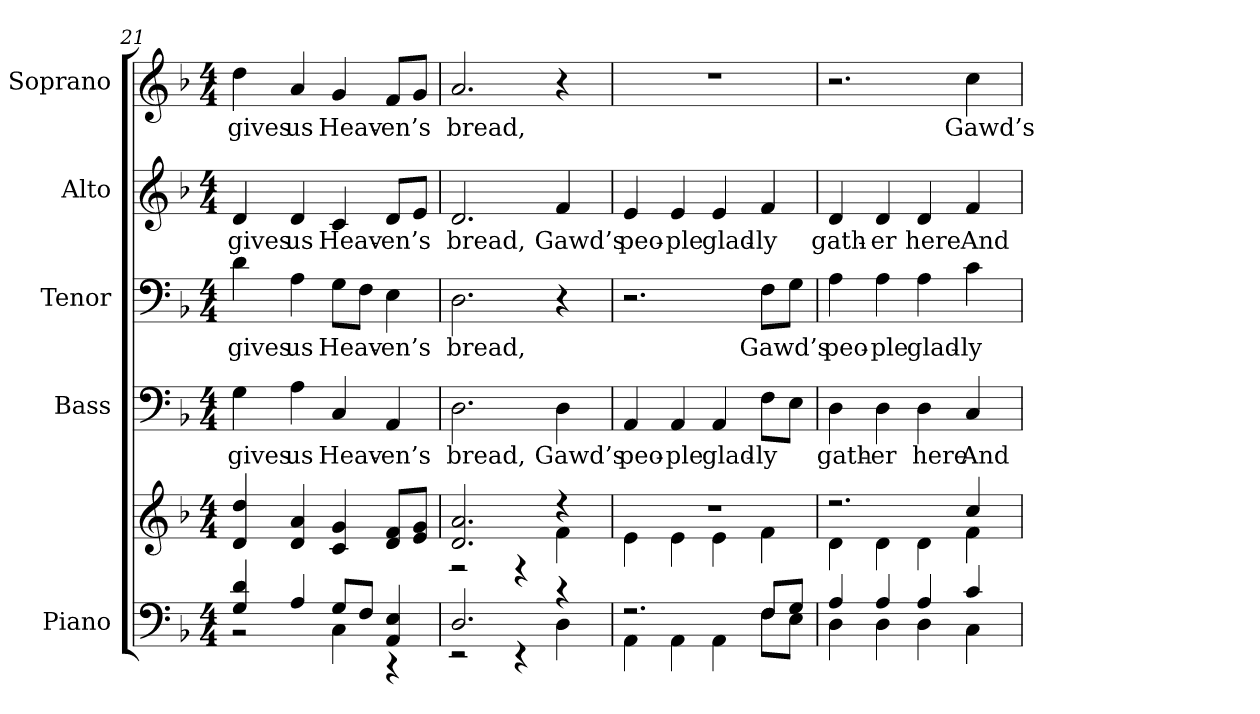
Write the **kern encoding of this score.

**kern	**kern	**kern	**text	**kern	**text	**kern	**text	**kern	**text
*part5	*part5	*part4	*part4	*part3	*part3	*part2	*part2	*part1	*part1
*staff6	*staff5	*staff4	*staff4	*staff3	*staff3	*staff2	*staff2	*staff1	*staff1
*I"Piano	*	*I"Bass	*	*I"Tenor	*	*I"Alto	*	*I"Soprano	*
*I'Pno.	*	*I'B.	*	*I'T.	*	*I'A.	*	*I'S.	*
!!LO:PB:g=z
*clefF4	*clefG2	*clefF4	*	*clefF4	*	*clefG2	*	*clefG2	*
*k[b-]	*k[b-]	*k[b-]	*	*k[b-]	*	*k[b-]	*	*k[b-]	*
*F:	*F:	*F:	*	*F:	*	*F:	*	*F:	*
*M4/4	*M4/4	*M4/4	*	*M4/4	*	*M4/4	*	*M4/4	*
=21	=21	=21	=21	=21	=21	=21	=21	=21	=21
*^	*	*	*	*	*	*	*	*	*
!	!	!	!	!LO:LY:b:color=#000000	!	!	!	!	!	!
!	!	!	!	!	!	!LO:LY:b:color=#000000	!	!	!	!
!	!	!	!	!	!	!	!	!LO:LY:b:color=#000000	!	!
!	!	!	!	!	!	!	!	!	!	!LO:LY:b:color=#000000
4Gi/ 4di	2r	4di/ 4ddi	4Gi\	gives	4di\	gives	4di/	gives	4ddi\	gives
!	!	!	!	!LO:LY:b:color=#000000	!	!	!	!	!	!
!	!	!	!	!	!	!LO:LY:b:color=#000000	!	!	!	!
!	!	!	!	!	!	!	!	!LO:LY:b:color=#000000	!	!
!	!	!	!	!	!	!	!	!	!	!LO:LY:b:color=#000000
4Ai/	.	4di/ 4ai	4Ai\	us	4Ai\	us	4di/	us	4ai/	us
!	!	!	!	!LO:LY:b:color=#000000	!	!	!	!	!	!
!	!	!	!	!	!	!LO:LY:b:color=#000000	!	!	!	!
!	!	!	!	!	!	!	!	!LO:LY:b:color=#000000	!	!
!	!	!	!	!	!	!	!	!	!	!LO:LY:b:color=#000000
8Gi/L	4Ci\	4ci/ 4gi	4Ci/	Heav-	8Gi\L	Heav-	4ci/	Heav-	4gi/	Heav-
8Fi/J	.	.	.	.	8Fi\J	.	.	.	.	.
!	!	!	!	!LO:LY:b:color=#000000	!	!	!	!	!	!
!	!	!	!	!	!	!LO:LY:b:color=#000000	!	!	!	!
!	!	!	!	!	!	!	!	!LO:LY:b:color=#000000	!	!
!	!	!	!	!	!	!	!	!	!	!LO:LY:b:color=#000000
4AAi/ 4Ei	4r	8di/ 8fiL	4AAi/	-en’s	4Ei\	-en’s	8di/L	-en’s	8fi/L	-en’s
.	.	8ei/ 8giJ	.	.	.	.	8ei/J	.	8gi/J	.
=22	=22	=22	=22	=22	=22	=22	=22	=22	=22	=22
*	*	*^	*	*	*	*	*	*	*	*
!	!	!	!	!	!LO:LY:b:color=#000000	!	!	!	!	!	!
!	!	!	!	!	!	!	!LO:LY:b:color=#000000	!	!	!	!
!	!	!	!	!	!	!	!	!	!LO:LY:b:color=#000000	!	!
!	!	!	!	!	!	!	!	!	!	!	!LO:LY:b:color=#000000
2.Di/	2r	2.di/ 2.ai	2r	2.Di\	bread,	2.Di\	bread,	2.di/	bread,	2.ai/	bread,
.	4r	.	4r	.	.	.	.	.	.	.	.
!	!	!	!	!	!LO:LY:b:color=#000000	!	!	!	!	!	!
!	!	!	!	!	!	!	!	!	!LO:LY:b:color=#000000	!	!
4r	4Di\	4r	4fi\	4Di\	Gawd’s	4r	.	4fi/	Gawd’s	4r	.
=23	=23	=23	=23	=23	=23	=23	=23	=23	=23	=23	=23
!	!	!	!	!	!LO:LY:b:color=#000000	!	!	!	!	!	!
!	!	!	!	!	!	!	!	!	!LO:LY:b:color=#000000	!	!
2.r	4AAi\	1r	4ei\	4AAi/	peo-	2.r	.	4ei/	peo-	1r	.
!	!	!	!	!	!LO:LY:b:color=#000000	!	!	!	!	!	!
!	!	!	!	!	!	!	!	!	!LO:LY:b:color=#000000	!	!
.	4AAi\	.	4ei\	4AAi/	-ple	.	.	4ei/	-ple	.	.
!	!	!	!	!	!LO:LY:b:color=#000000	!	!	!	!	!	!
!	!	!	!	!	!	!	!	!	!LO:LY:b:color=#000000	!	!
.	4AAi\	.	4ei\	4AAi/	glad-	.	.	4ei/	glad-	.	.
!	!	!	!	!	!LO:LY:b:color=#000000	!	!	!	!	!	!
!	!	!	!	!	!	!	!LO:LY:b:color=#000000	!	!	!	!
!	!	!	!	!	!	!	!	!	!LO:LY:b:color=#000000	!	!
8Fi/L	8Fi\L	.	4fi\	8Fi\L	-ly	8Fi\L	Gawd’s	4fi/	-ly	.	.
8Gi/J	8Ei\J	.	.	8Ei\J	.	8Gi\J	.	.	.	.	.
=24	=24	=24	=24	=24	=24	=24	=24	=24	=24	=24	=24
!	!	!	!	!	!LO:LY:b:color=#000000	!	!	!	!	!	!
!	!	!	!	!	!	!	!LO:LY:b:color=#000000	!	!	!	!
!	!	!	!	!	!	!	!	!	!LO:LY:b:color=#000000	!	!
4Ai/	4Di\	2.r	4di\	4Di\	gath-	4Ai\	peo-	4di/	gath-	2.r	.
!	!	!	!	!	!LO:LY:b:color=#000000	!	!	!	!	!	!
!	!	!	!	!	!	!	!LO:LY:b:color=#000000	!	!	!	!
!	!	!	!	!	!	!	!	!	!LO:LY:b:color=#000000	!	!
4Ai/	4Di\	.	4di\	4Di\	-er	4Ai\	-ple	4di/	-er	.	.
!	!	!	!	!	!LO:LY:b:color=#000000	!	!	!	!	!	!
!	!	!	!	!	!	!	!LO:LY:b:color=#000000	!	!	!	!
!	!	!	!	!	!	!	!	!	!LO:LY:b:color=#000000	!	!
4Ai/	4Di\	.	4di\	4Di\	here	4Ai\	glad-	4di/	here	.	.
!	!	!	!	!	!LO:LY:b:color=#000000	!	!	!	!	!	!
!	!	!	!	!	!	!	!LO:LY:b:color=#000000	!	!	!	!
!	!	!	!	!	!	!	!	!	!LO:LY:b:color=#000000	!	!
!	!	!	!	!	!	!	!	!	!	!	!LO:LY:b:color=#000000
4ci/	4Ci\	4cci/	4fi\	4Ci/	And	4ci\	-ly	4fi/	And	4cci\	Gawd’s
*v	*v	*	*	*	*	*	*	*	*	*	*
*	*v	*v	*	*	*	*	*	*	*	*
=	=	=	=	=	=	=	=	=	=
*-	*-	*-	*-	*-	*-	*-	*-	*-	*-
